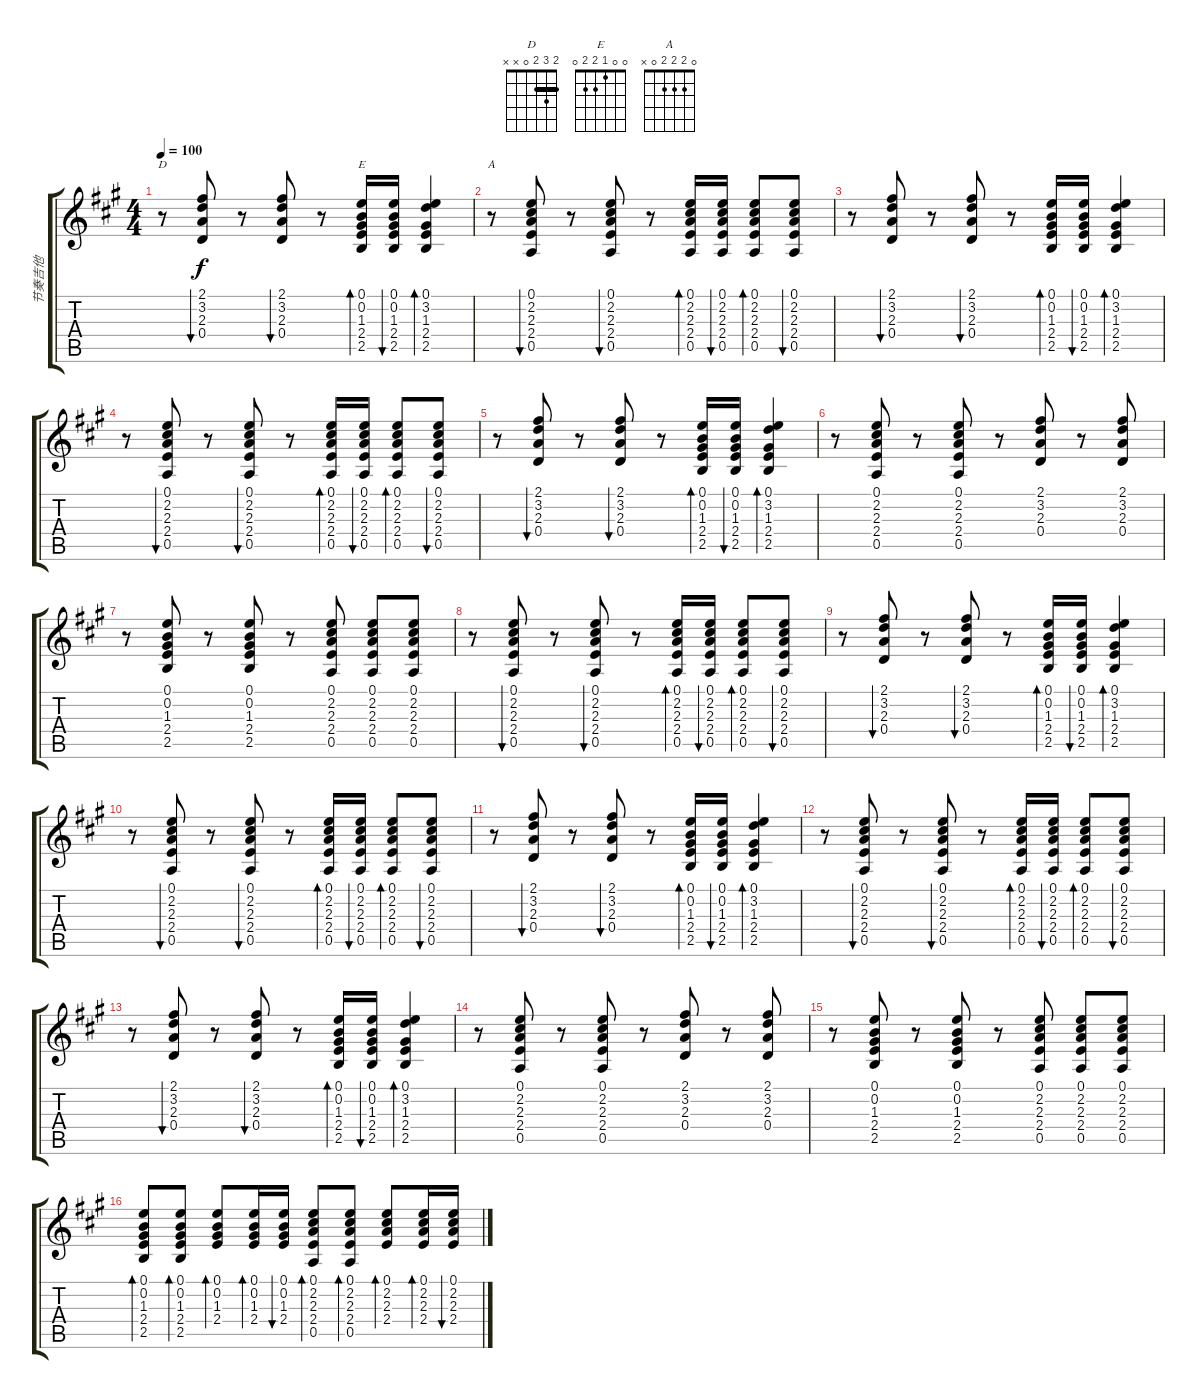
\track ("节奏吉他" "节奏吉他") {instrument acousticguitarsteel}
\staff {score tabs}
\tuning (E4 B3 G3 D3 A2 E2) {hide}
\chord ("D" 2 3 2 0 x x) {barre 2}
\chord ("E" 0 0 1 2 2 0)
\chord ("A" 0 2 2 2 0 x)
\ts (4 4)
\tempo 100
\clef g2
\ks a
r.8{ch "D" dy f} (2.1 3.2 2.3 0.4).8{bu 120} r.8 (2.1 3.2 2.3 0.4).8{bu 120} r.8 (0.1 0.2 1.3 2.4 2.5).16{bd 120 ch "E"} (0.1 0.2 1.3 2.4 2.5).16{bu 120} (0.1 3.2 1.3 2.4 2.5).4{bd 120} |
r.8{ch "A"} (0.1 2.2 2.3 2.4 0.5).8{bu 120} r.8 (0.1 2.2 2.3 2.4 0.5).8{bu 120} r.8 (0.1 2.2 2.3 2.4 0.5).16{bd 120} (0.1 2.2 2.3 2.4 0.5).16{bu 120} (0.1 2.2 2.3 2.4 0.5).8{bd 120} (0.1 2.2 2.3 2.4 0.5).8{bu 120} |
r.8 (2.1 3.2 2.3 0.4).8{bu 120} r.8 (2.1 3.2 2.3 0.4).8{bu 120} r.8 (0.1 0.2 1.3 2.4 2.5).16{bd 120} (0.1 0.2 1.3 2.4 2.5).16{bu 120} (0.1 3.2 1.3 2.4 2.5).4{bd 120} |
r.8 (0.1 2.2 2.3 2.4 0.5).8{bu 120} r.8 (0.1 2.2 2.3 2.4 0.5).8{bu 120} r.8 (0.1 2.2 2.3 2.4 0.5).16{bd 120} (0.1 2.2 2.3 2.4 0.5).16{bu 120} (0.1 2.2 2.3 2.4 0.5).8{bd 120} (0.1 2.2 2.3 2.4 0.5).8{bu 120} |
r.8 (2.1 3.2 2.3 0.4).8{bu 120} r.8 (2.1 3.2 2.3 0.4).8{bu 120} r.8 (0.1 0.2 1.3 2.4 2.5).16{bd 120} (0.1 0.2 1.3 2.4 2.5).16{bu 120} (0.1 3.2 1.3 2.4 2.5).4{bd 120} |
r.8 (0.1 2.2 2.3 2.4 0.5).8 r.8 (0.1 2.2 2.3 2.4 0.5).8 r.8 (2.1 3.2 2.3 0.4).8 r.8 (2.1 3.2 2.3 0.4).8 |
r.8 (0.1 0.2 1.3 2.4 2.5).8 r.8 (0.1 0.2 1.3 2.4 2.5).8 r.8 (0.1 2.2 2.3 2.4 0.5).8 (0.1 2.2 2.3 2.4 0.5).8 (0.1 2.2 2.3 2.4 0.5).8 |
r.8 (0.1 2.2 2.3 2.4 0.5).8{bu 120} r.8 (0.1 2.2 2.3 2.4 0.5).8{bu 120} r.8 (0.1 2.2 2.3 2.4 0.5).16{bd 120} (0.1 2.2 2.3 2.4 0.5).16{bu 120} (0.1 2.2 2.3 2.4 0.5).8{bd 120} (0.1 2.2 2.3 2.4 0.5).8{bu 120} |
r.8 (2.1 3.2 2.3 0.4).8{bu 120} r.8 (2.1 3.2 2.3 0.4).8{bu 120} r.8 (0.1 0.2 1.3 2.4 2.5).16{bd 120} (0.1 0.2 1.3 2.4 2.5).16{bu 120} (0.1 3.2 1.3 2.4 2.5).4{bd 120} |
r.8 (0.1 2.2 2.3 2.4 0.5).8{bu 120} r.8 (0.1 2.2 2.3 2.4 0.5).8{bu 120} r.8 (0.1 2.2 2.3 2.4 0.5).16{bd 120} (0.1 2.2 2.3 2.4 0.5).16{bu 120} (0.1 2.2 2.3 2.4 0.5).8{bd 120} (0.1 2.2 2.3 2.4 0.5).8{bu 120} |
r.8 (2.1 3.2 2.3 0.4).8{bu 120} r.8 (2.1 3.2 2.3 0.4).8{bu 120} r.8 (0.1 0.2 1.3 2.4 2.5).16{bd 120} (0.1 0.2 1.3 2.4 2.5).16{bu 120} (0.1 3.2 1.3 2.4 2.5).4{bd 120} |
r.8 (0.1 2.2 2.3 2.4 0.5).8{bu 120} r.8 (0.1 2.2 2.3 2.4 0.5).8{bu 120} r.8 (0.1 2.2 2.3 2.4 0.5).16{bd 120} (0.1 2.2 2.3 2.4 0.5).16{bu 120} (0.1 2.2 2.3 2.4 0.5).8{bd 120} (0.1 2.2 2.3 2.4 0.5).8{bu 120} |
r.8 (2.1 3.2 2.3 0.4).8{bu 120} r.8 (2.1 3.2 2.3 0.4).8{bu 120} r.8 (0.1 0.2 1.3 2.4 2.5).16{bd 120} (0.1 0.2 1.3 2.4 2.5).16{bu 120} (0.1 3.2 1.3 2.4 2.5).4{bd 120} |
r.8 (0.1 2.2 2.3 2.4 0.5).8 r.8 (0.1 2.2 2.3 2.4 0.5).8 r.8 (2.1 3.2 2.3 0.4).8 r.8 (2.1 3.2 2.3 0.4).8 |
r.8 (0.1 0.2 1.3 2.4 2.5).8 r.8 (0.1 0.2 1.3 2.4 2.5).8 r.8 (0.1 2.2 2.3 2.4 0.5).8 (0.1 2.2 2.3 2.4 0.5).8 (0.1 2.2 2.3 2.4 0.5).8 |
(0.1 0.2 1.3 2.4 2.5).8{bd 60} (0.1 0.2 1.3 2.4 2.5).8{bd 60} (0.1 0.2 1.3 2.4).8{bd 60} (0.1 0.2 1.3 2.4).16{bd 60} (0.1 0.2 1.3 2.4).16{bu 60} (0.1 2.2 2.3 2.4 0.5).8{bd 60} (0.1 2.2 2.3 2.4 0.5).8{bd 60} (0.1 2.2 2.3 2.4).8{bd 60} (0.1 2.2 2.3 2.4).16{bd 60} (0.1 2.2 2.3 2.4).16{bu 60}
